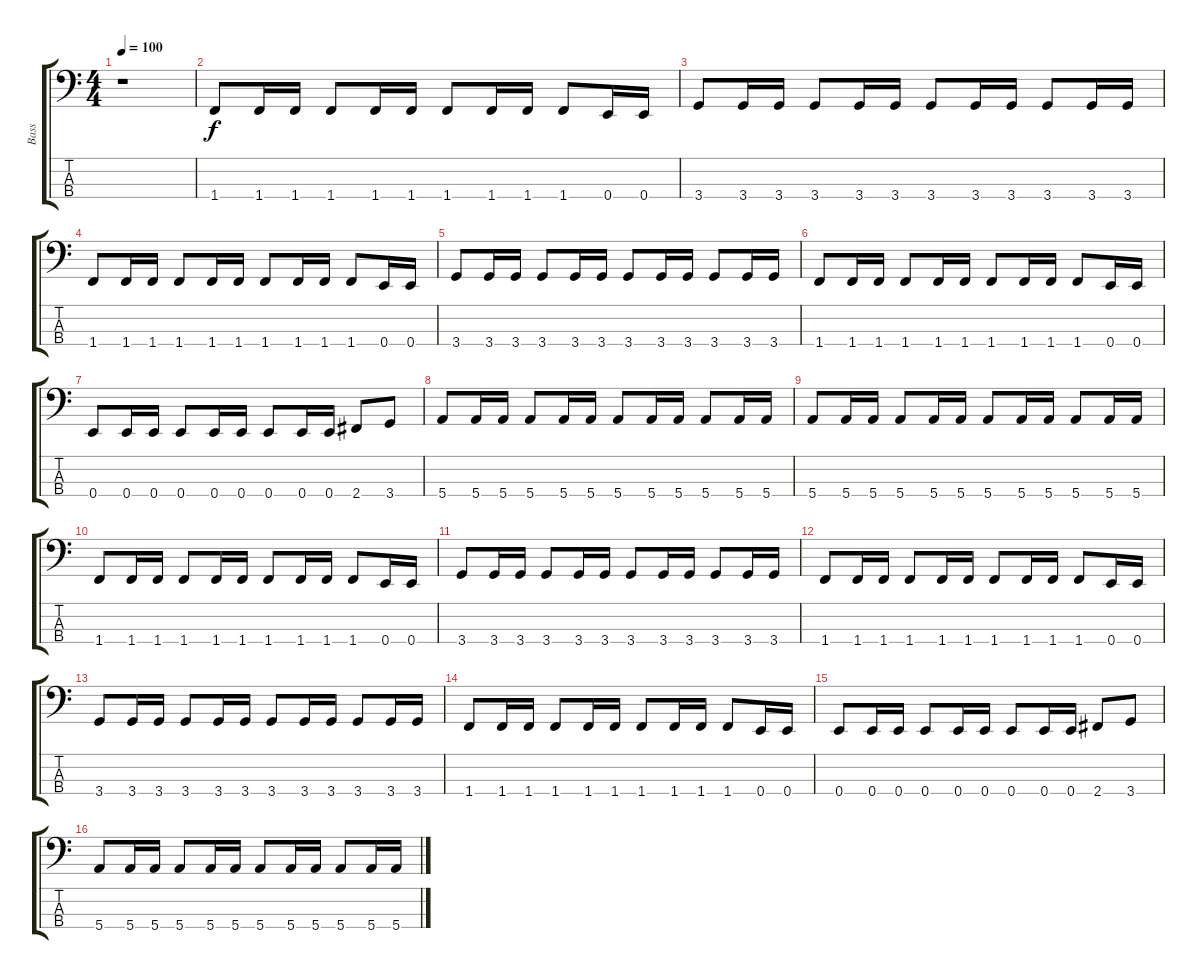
\track ("Bass" "Bass") {instrument electricbassfinger}
\staff {score tabs}
\tuning (G2 D2 A1 E1) {hide}
\ts (4 4)
\tempo 100
\clef f4
\ks c
r.1{dy f instrument electricbassfinger} |
1.4.8 1.4.16 1.4.16 1.4.8 1.4.16 1.4.16 1.4.8 1.4.16 1.4.16 1.4.8 0.4.16 0.4.16 |
3.4.8 3.4.16 3.4.16 3.4.8 3.4.16 3.4.16 3.4.8 3.4.16 3.4.16 3.4.8 3.4.16 3.4.16 |
1.4.8 1.4.16 1.4.16 1.4.8 1.4.16 1.4.16 1.4.8 1.4.16 1.4.16 1.4.8 0.4.16 0.4.16 |
3.4.8 3.4.16 3.4.16 3.4.8 3.4.16 3.4.16 3.4.8 3.4.16 3.4.16 3.4.8 3.4.16 3.4.16 |
1.4.8 1.4.16 1.4.16 1.4.8 1.4.16 1.4.16 1.4.8 1.4.16 1.4.16 1.4.8 0.4.16 0.4.16 |
0.4.8 0.4.16 0.4.16 0.4.8 0.4.16 0.4.16 0.4.8 0.4.16 0.4.16 2.4.8 3.4.8 |
5.4.8 5.4.16 5.4.16 5.4.8 5.4.16 5.4.16 5.4.8 5.4.16 5.4.16 5.4.8 5.4.16 5.4.16 |
5.4.8 5.4.16 5.4.16 5.4.8 5.4.16 5.4.16 5.4.8 5.4.16 5.4.16 5.4.8 5.4.16 5.4.16 |
1.4.8 1.4.16 1.4.16 1.4.8 1.4.16 1.4.16 1.4.8 1.4.16 1.4.16 1.4.8 0.4.16 0.4.16 |
3.4.8 3.4.16 3.4.16 3.4.8 3.4.16 3.4.16 3.4.8 3.4.16 3.4.16 3.4.8 3.4.16 3.4.16 |
1.4.8 1.4.16 1.4.16 1.4.8 1.4.16 1.4.16 1.4.8 1.4.16 1.4.16 1.4.8 0.4.16 0.4.16 |
3.4.8 3.4.16 3.4.16 3.4.8 3.4.16 3.4.16 3.4.8 3.4.16 3.4.16 3.4.8 3.4.16 3.4.16 |
1.4.8 1.4.16 1.4.16 1.4.8 1.4.16 1.4.16 1.4.8 1.4.16 1.4.16 1.4.8 0.4.16 0.4.16 |
0.4.8 0.4.16 0.4.16 0.4.8 0.4.16 0.4.16 0.4.8 0.4.16 0.4.16 2.4.8 3.4.8 |
5.4.8 5.4.16 5.4.16 5.4.8 5.4.16 5.4.16 5.4.8 5.4.16 5.4.16 5.4.8 5.4.16 5.4.16
